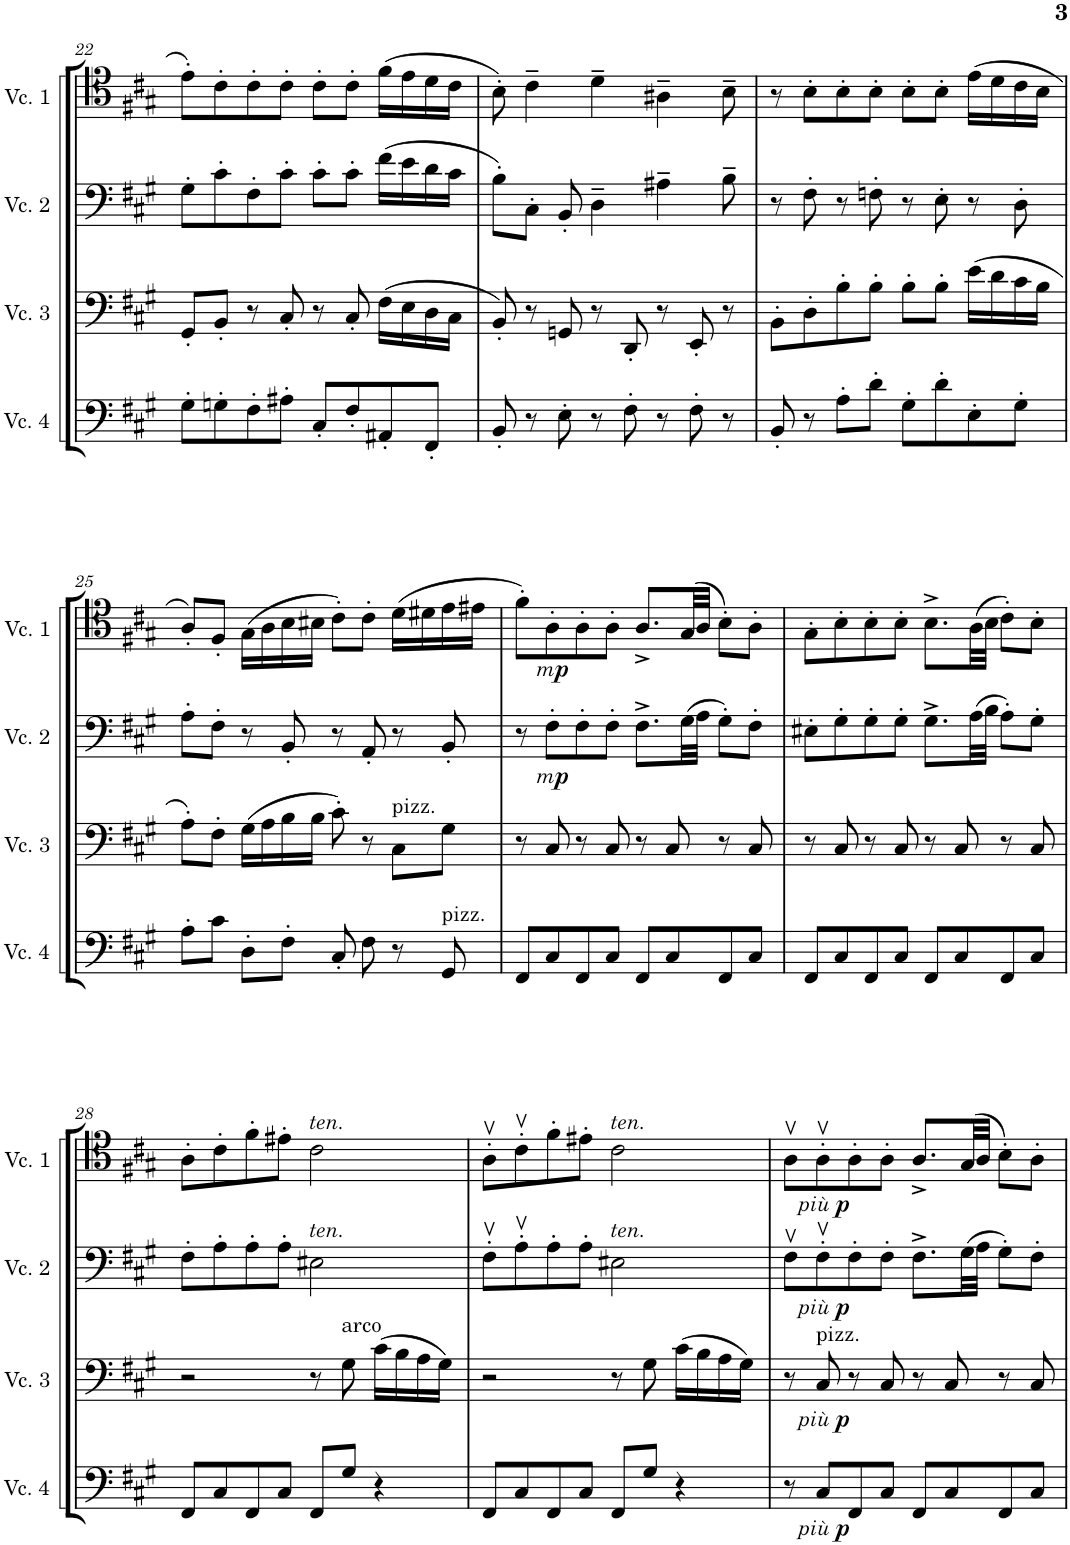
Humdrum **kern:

**kern	**dynam	**kern	**dynam	**kern	**dynam	**kern	**dynam
*part4	*part4	*part3	*part3	*part2	*part2	*part1	*part1
*staff4	*staff4	*staff3	*staff3	*staff2	*staff2	*staff1	*staff1
*I"Cello 4	*	*I"Cello 3	*	*I"Cello 2	*	*I"Cello 1	*
!!LO:PB:g=z
*clefF4	*	*clefF4	*	*clefF4	*	*clefC4	*
*k[f#c#g#]	*	*k[f#c#g#]	*	*k[f#c#g#]	*	*k[f#c#g#]	*
*M4/4	*	*M4/4	*	*M4/4	*	*M4/4	*
=22	=22	=22	=22	=22	=22	=22	=22
8G#'\L	.	8GG#'/L	.	8G#'\L	.	8e'\L	.
8Gn'\	.	8BB'/J	.	8c#'\	.	8c#'\	.
8F#'\	.	8r	.	8F#'\	.	8c#'\	.
8A#X'\J	.	8C#'/	.	8c#'\J	.	8c#'\J	.
8C#'/L	.	8r	.	8c#'\L	.	8c#'\L	.
8F#'/	.	8C#'/	.	8c#'\J	.	8c#'\J	.
8AA#X'/	.	(16F#\LL	.	(16f#\LL	.	(16f#\LL	.
.	.	16E\	.	16e\	.	16e\	.
8FF#'/J	.	16D\	.	16d\	.	16d\	.
.	.	16C#\JJ	.	16c#\JJ	.	16c#\JJ	.
=23	=23	=23	=23	=23	=23	=23	=23
8BB'/	.	8BB'/)	.	8B'\L)	.	8B'\)	.
8r	.	8r	.	8C#'\J	.	4c#~\	.
8E'\	.	8GGn/	.	8BB'/	.	.	.
8r	.	8r	.	4D~\	.	4d~\	.
8F#'\	.	8DD'/	.	.	.	.	.
8r	.	8r	.	4A#X~\	.	4A#X~\	.
8F#'\	.	8EE'/	.	.	.	.	.
8r	.	8r	.	8B~\	.	8B~\	.
=24	=24	=24	=24	=24	=24	=24	=24
8BB'/	.	8BB'\L	.	8r	.	8r	.
8r	.	8D'\	.	8F#'\	.	8B'\L	.
8A'\L	.	8B'\	.	8r	.	8B'\	.
8d'\J	.	8B'\J	.	8Fn'\	.	8B'\J	.
8G#'\L	.	8B'\L	.	8r	.	8B'\L	.
8d'\	.	8B'\J	.	8E'\	.	8B'\J	.
8E'\	.	(16e\LL	.	8r	.	(16e\LL	.
.	.	16d\	.	.	.	16d\	.
8G#'\J	.	16c#\	.	8D'\	.	16c#\	.
.	.	16B\JJ	.	.	.	16B\JJ	.
!!LO:LB:g=z
=25	=25	=25	=25	=25	=25	=25	=25
8A'\L	.	8A'\L)	.	8A'\L	.	8A'/L)	.
8c#\J	.	8F#'\J	.	8F#'\J	.	8F#'/J	.
8D'\L	.	(16G#\LL	.	8r	.	(16G#\LL	.
.	.	16A\	.	.	.	16A\	.
8F#'\J	.	16B\	.	8BB'/	.	16B\	.
.	.	16B\JJ	.	.	.	16B#X\JJ	.
8C#'/	.	8c#'\)	.	8r	.	8c#'\L)	.
8F#\	.	8r	.	8AA'/	.	8c#'\J	.
!	!	!LO:TX:a:t=pizz.	!	!	!	!	!
8r	.	8C#\L	.	8r	.	(16d\LL	.
.	.	.	.	.	.	16d#X\	.
!LO:TX:a:t=pizz.	!	!	!	!	!	!	!
8GG#/	.	8G#\J	.	8BB'/	.	16e\	.
.	.	.	.	.	.	16e#X\JJ	.
=26	=26	=26	=26	=26	=26	=26	=26
8FF#/L	.	8r	.	8r	.	8f#'\L)	.
!	!	!	!	!	!LO:DY:b	!	!
!	!	!	!	!	!LO:DY:n=1:b	!	!LO:DY:b
!	!	!	!	!	!	!	!LO:DY:n=1:b
8C#/	.	8C#/	.	8F#'\L	other-dynamics p	8A'\	other-dynamics p
8FF#/	.	8r	.	8F#'\	.	8A'\	.
8C#/J	.	8C#/	.	8F#'\J	.	8A'\J	.
8FF#/L	.	8r	.	8.F#^\L	.	8.A^/L	.
8C#/	.	8C#/	.	.	.	.	.
.	.	.	.	(32G#\LL	.	(32G#/LL	.
.	.	.	.	32A\JJJ	.	32A/JJJ	.
8FF#/	.	8r	.	8G#'\L)	.	8B'\L)	.
8C#/J	.	8C#/	.	8F#'\J	.	8A'\J	.
=27	=27	=27	=27	=27	=27	=27	=27
8FF#/L	.	8r	.	8E#X'\L	.	8G#'\L	.
8C#/	.	8C#/	.	8G#'\	.	8B'\	.
8FF#/	.	8r	.	8G#'\	.	8B'\	.
8C#/J	.	8C#/	.	8G#'\J	.	8B'\J	.
8FF#/L	.	8r	.	8.G#^\L	.	8.B^\L	.
8C#/	.	8C#/	.	.	.	.	.
.	.	.	.	(32A\LL	.	(32A\LL	.
.	.	.	.	32B\JJJ	.	32B\JJJ	.
8FF#/	.	8r	.	8A'\L)	.	8c#'\L)	.
8C#/J	.	8C#/	.	8G#'\J	.	8B'\J	.
!!LO:LB:g=z
=28	=28	=28	=28	=28	=28	=28	=28
8FF#/L	.	2r	.	8F#'\L	.	8A'\L	.
8C#/	.	.	.	8A'\	.	8c#'\	.
8FF#/	.	.	.	8A'\	.	8f#'\	.
8C#/J	.	.	.	8A'\J	.	8e#X'\J	.
!	!	!	!	!	!	!LO:TX:a:i:t=ten.	!
!	!	!	!	!LO:TX:a:i:t=ten.	!	!	!
8FF#/L	.	8r	.	2E#X\	.	2c#\	.
!	!	!LO:TX:a:t=arco	!	!	!	!	!
8G#/J	.	8G#\	.	.	.	.	.
4r	.	(16c#\LL	.	.	.	.	.
.	.	16B\	.	.	.	.	.
.	.	16A\	.	.	.	.	.
.	.	16G#\JJ)	.	.	.	.	.
=29	=29	=29	=29	=29	=29	=29	=29
8FF#/L	.	2r	.	8F#v'\L	.	8Av'\L	.
8C#/	.	.	.	8Av'\	.	8c#v'\	.
8FF#/	.	.	.	8A'\	.	8f#'\	.
8C#/J	.	.	.	8A'\J	.	8e#X'\J	.
!	!	!	!	!	!	!LO:TX:a:i:t=ten.	!
!	!	!	!	!LO:TX:a:i:t=ten.	!	!	!
8FF#/L	.	8r	.	2E#X\	.	2c#\	.
8G#/J	.	8G#\	.	.	.	.	.
4r	.	(16c#\LL	.	.	.	.	.
.	.	16B\	.	.	.	.	.
.	.	16A\	.	.	.	.	.
.	.	16G#\JJ)	.	.	.	.	.
=30	=30	=30	=30	=30	=30	=30	=30
8r	.	8r	.	8F#v\L	.	8Av\L	.
!	!	!LO:TX:a:t=pizz.	!	!	!	!	!
!	!LO:DY:b	!	!	!	!	!	!
!	!LO:DY:n=1:b	!	!LO:DY:b	!	!	!	!
!	!	!	!LO:DY:n=1:b	!	!LO:DY:b	!	!
!	!	!	!	!	!LO:DY:n=1:b	!	!LO:DY:b
!	!	!	!	!	!	!	!LO:DY:n=1:b
8C#/L	other-dynamics p	8C#/	other-dynamics p	8F#v'\	other-dynamics p	8Av'\	other-dynamics p
8FF#/	.	8r	.	8F#'\	.	8A'\	.
8C#/J	.	8C#/	.	8F#'\J	.	8A'\J	.
8FF#/L	.	8r	.	8.F#^\L	.	8.A^/L	.
8C#/	.	8C#/	.	.	.	.	.
.	.	.	.	(32G#\LL	.	(32G#/LL	.
.	.	.	.	32A\JJJ	.	32A/JJJ	.
8FF#/	.	8r	.	8G#'\L)	.	8B'\L)	.
8C#/J	.	8C#/	.	8F#'\J	.	8A'\J	.
=	=	=	=	=	=	=	=
*-	*-	*-	*-	*-	*-	*-	*-
